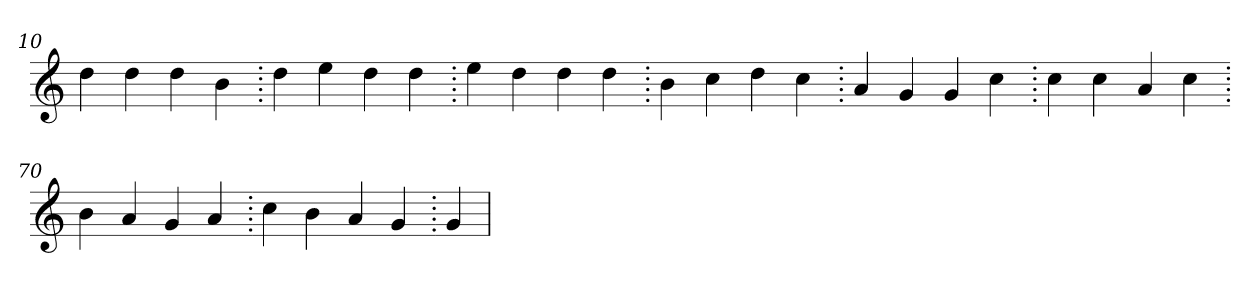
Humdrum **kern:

**kern
*part1
*staff1
*clefG2
=10.
4dd
4dd
4dd
4b
=20.
4dd
4ee
4dd
4dd
=30.
4ee
4dd
4dd
4dd
=40.
4b
4cc
4dd
4cc
=50.
4a
4g
4g
4cc
=60.
4cc
4cc
4a
4cc
=70.
4b
4a
4g
4a
=80.
4cc
4b
4a
4g
=90.
4g
=
*-
